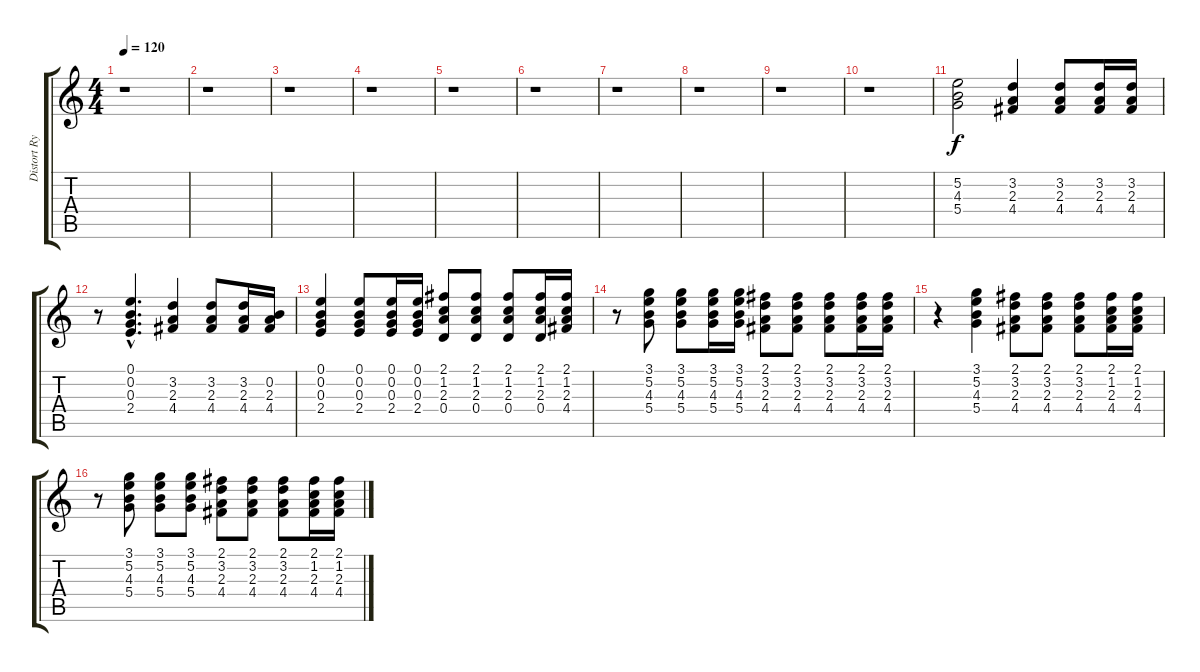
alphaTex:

\track ("Distort Rythm" "Distort Ry") {instrument distortionguitar}
\staff {score tabs}
\tuning (E4 B3 G3 D3 A2 E2) {hide}
\ts (4 4)
\tempo 120
\clef g2
\ks c
r.1{dy f instrument distortionguitar} |
r.1 |
r.1 |
r.1 |
r.1 |
r.1 |
r.1 |
r.1 |
r.1 |
r.1 |
(5.2 4.3 5.4).2 (3.2 2.3 4.4).4 (3.2 2.3 4.4).8 (3.2 2.3 4.4).16 (3.2 2.3 4.4).16 |
r.8 (0.1{hac} 0.2{hac} 0.3{hac} 2.4{hac}).4{d} (3.2 2.3 4.4).4 (3.2 2.3 4.4).8 (3.2 2.3 4.4).16 (0.2 2.3 4.4).16 |
(0.1 0.2 0.3 2.4).4 (0.1 0.2 0.3 2.4).8 (0.1 0.2 0.3 2.4).16 (0.1 0.2 0.3 2.4).16 (2.1 1.2 2.3 0.4).8 (2.1 1.2 2.3 0.4).8 (2.1 1.2 2.3 0.4).8 (2.1 1.2 2.3 0.4).16 (2.1 1.2 2.3 4.4).16 |
r.8 (3.1 5.2 4.3 5.4).8 (3.1 5.2 4.3 5.4).8 (3.1 5.2 4.3 5.4).16 (3.1 5.2 4.3 5.4).16 (2.1 3.2 2.3 4.4).8 (2.1 3.2 2.3 4.4).8 (2.1 3.2 2.3 4.4).8 (2.1 3.2 2.3 4.4).16 (2.1 3.2 2.3 4.4).16 |
r.4 (3.1 5.2 4.3 5.4).4 (2.1 3.2 2.3 4.4).8 (2.1 3.2 2.3 4.4).8 (2.1 3.2 2.3 4.4).8 (2.1 1.2 2.3 4.4).16 (2.1 1.2 2.3 4.4).16 |
r.8 (3.1 5.2 4.3 5.4).8 (3.1 5.2 4.3 5.4).8 (3.1 5.2 4.3 5.4).8 (2.1 3.2 2.3 4.4).8 (2.1 3.2 2.3 4.4).8 (2.1 3.2 2.3 4.4).8 (2.1 1.2 2.3 4.4).16 (2.1 1.2 2.3 4.4).16
